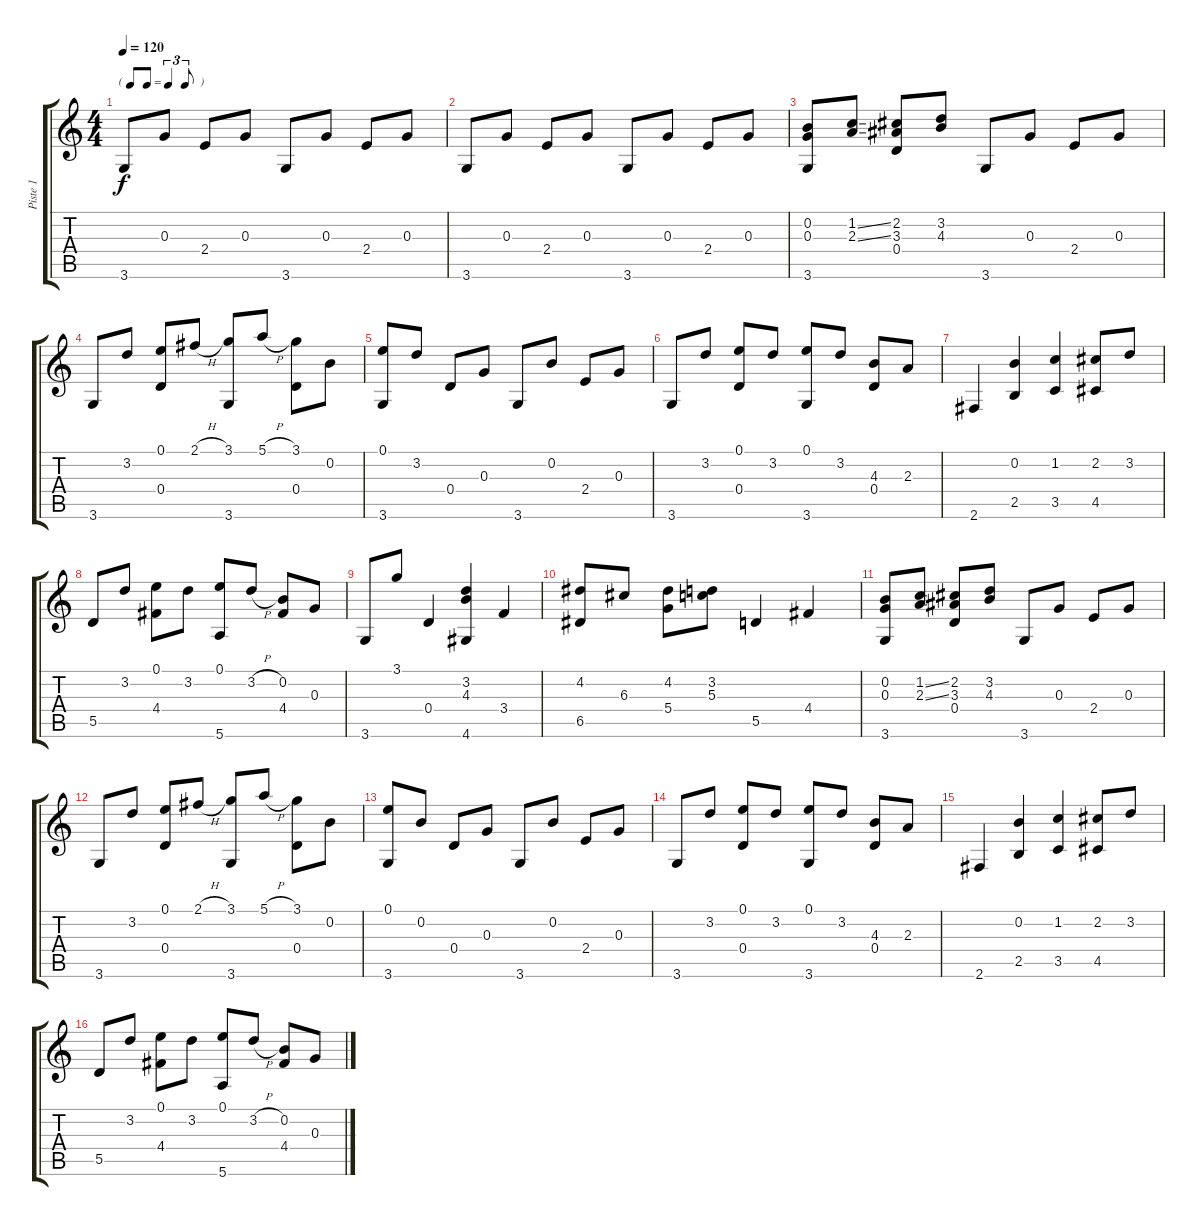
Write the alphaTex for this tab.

\track ("Piste 1" "Piste 1") {instrument acousticguitarnylon}
\staff {score tabs}
\tuning (E4 B3 G3 D3 A2 E2) {hide}
\ts (4 4)
\tf triplet8th
\tempo 120
\clef g2
\ks c
3.6.8{dy f instrument acousticguitarnylon} 0.3.8 2.4.8 0.3.8 3.6.8 0.3.8 2.4.8 0.3.8 |
3.6.8 0.3.8 2.4.8 0.3.8 3.6.8 0.3.8 2.4.8 0.3.8 |
(0.2 0.3 3.6).8 (1.2{ss} 2.3{ss}).8 (2.2 3.3 0.4).8 (3.2 4.3).8 3.6.8 0.3.8 2.4.8 0.3.8 |
3.6.8 3.2.8 (0.1 0.4).8 2.1{h}.8 (3.1 3.6).8 5.1{h}.8 (3.1 0.4).8 0.2.8 |
(0.1 3.6).8 3.2.8 0.4.8 0.3.8 3.6.8 0.2.8 2.4.8 0.3.8 |
3.6.8 3.2.8 (0.1 0.4).8 3.2.8 (0.1 3.6).8 3.2.8 (4.3 0.4).8 2.3.8 |
2.6.4 (0.2 2.5).4 (1.2 3.5).4 (2.2 4.5).8 3.2.8 |
5.5.8 3.2.8 (0.1 4.4).8 3.2.8 (0.1 5.6).8 3.2{h}.8 (0.2 4.4).8 0.3.8 |
3.6.8 3.1.8 0.4.4 (3.2 4.3 4.6).4 3.4.4 |
(4.2 6.5).8 6.3.8 (4.2 5.4).8 (3.2 5.3).8 5.5.4 4.4.4 |
(0.2 0.3 3.6).8 (1.2{ss} 2.3{ss}).8 (2.2 3.3 0.4).8 (3.2 4.3).8 3.6.8 0.3.8 2.4.8 0.3.8 |
3.6.8 3.2.8 (0.1 0.4).8 2.1{h}.8 (3.1 3.6).8 5.1{h}.8 (3.1 0.4).8 0.2.8 |
(0.1 3.6).8 0.2.8 0.4.8 0.3.8 3.6.8 0.2.8 2.4.8 0.3.8 |
3.6.8 3.2.8 (0.1 0.4).8 3.2.8 (0.1 3.6).8 3.2.8 (4.3 0.4).8 2.3.8 |
2.6.4 (0.2 2.5).4 (1.2 3.5).4 (2.2 4.5).8 3.2.8 |
5.5.8 3.2.8 (0.1 4.4).8 3.2.8 (0.1 5.6).8 3.2{h}.8 (0.2 4.4).8 0.3.8
